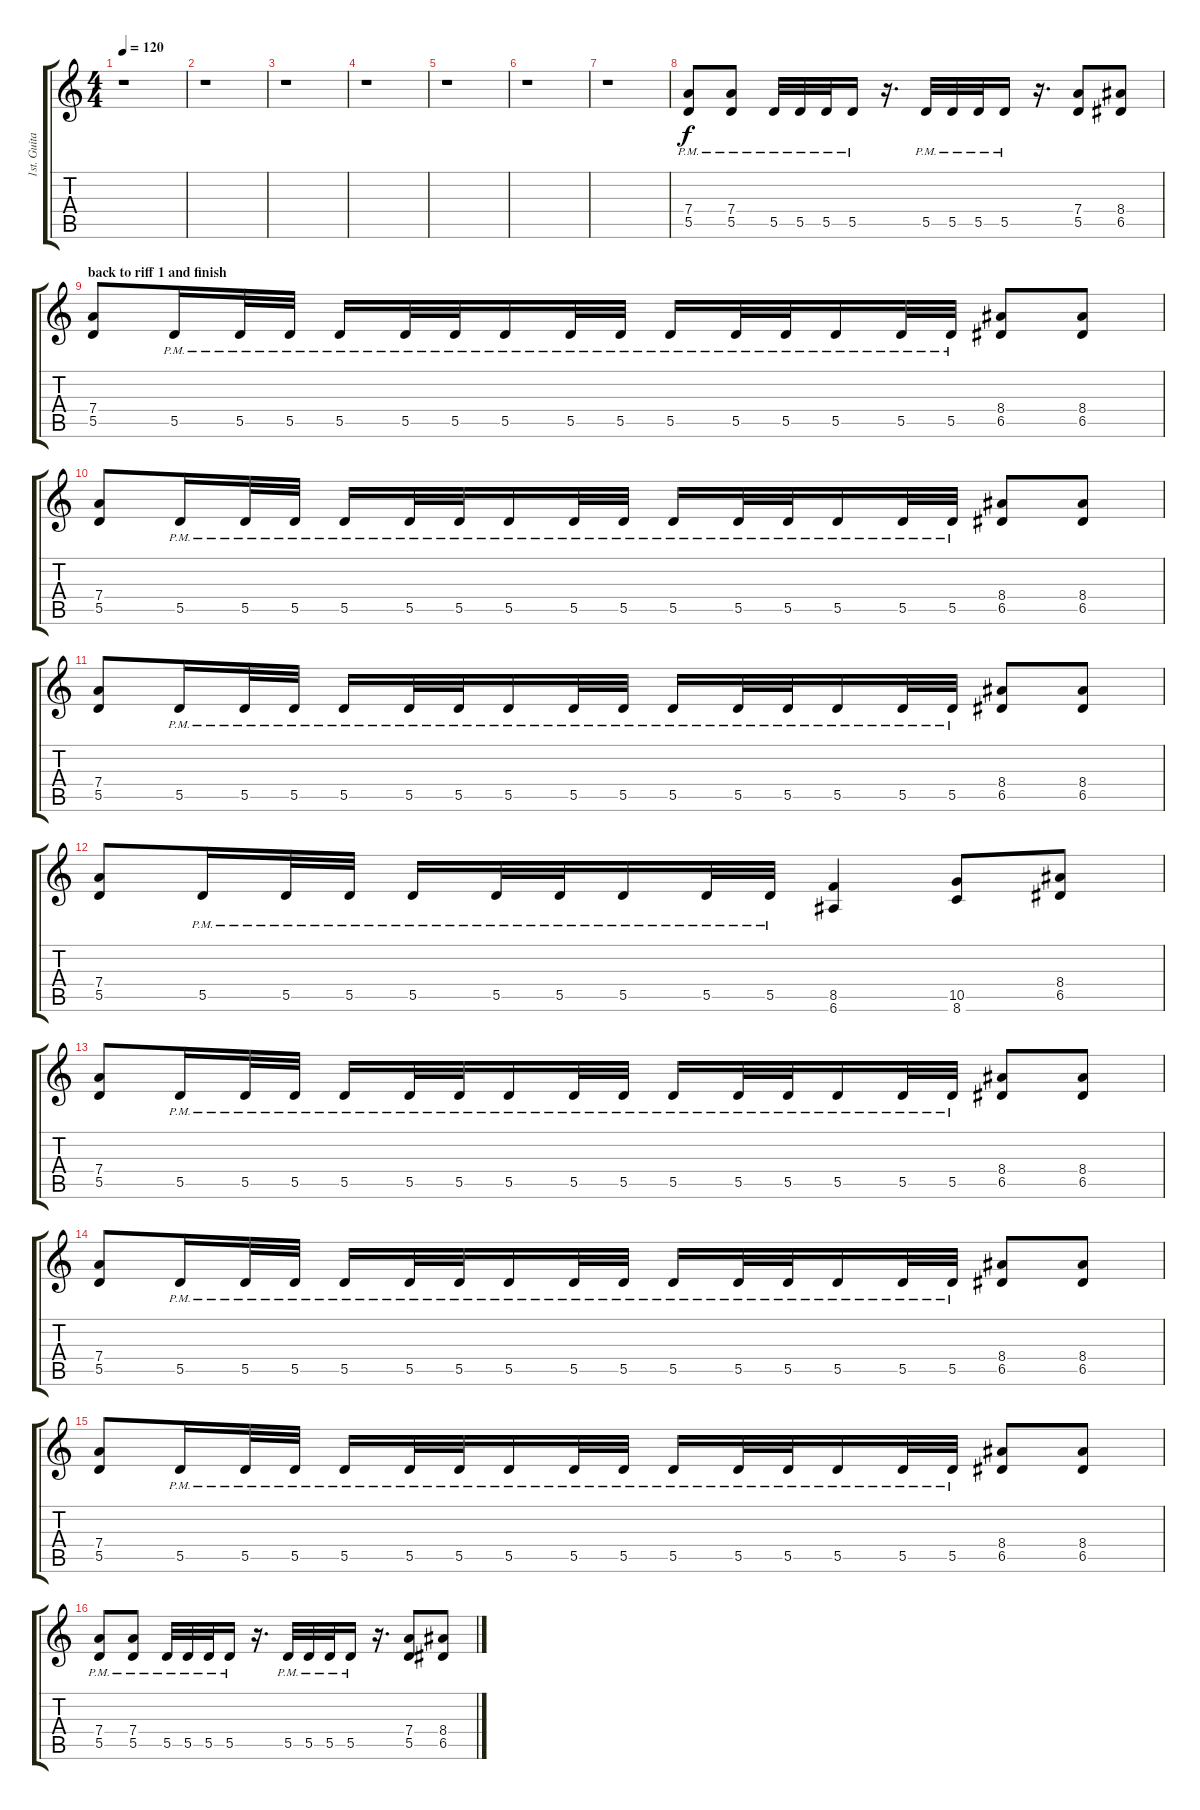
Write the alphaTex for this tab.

\track ("1st. Guitar L" "1st. Guita") {instrument overdrivenguitar}
\staff {score tabs}
\tuning (E4 B3 G3 D3 A2 E2) {hide}
\ts (4 4)
\tempo 120
\clef g2
\ks c
r.1{dy f} |
r.1 |
r.1 |
r.1 |
r.1 |
r.1 |
r.1 |
(7.4{pm} 5.5{pm}).8{balance 6} (7.4{pm} 5.5{pm}).8 5.5{pm}.32 5.5{pm}.32 5.5{pm}.32 5.5{pm}.16 r.16{d} 5.5{pm}.32 5.5{pm}.32 5.5{pm}.32 5.5{pm}.16 r.16{d} (7.4 5.5).8 (8.4 6.5).8 |
\section ("" "back to riff 1 and finish")
(7.4 5.5).8 5.5{pm}.16 5.5{pm}.32 5.5{pm}.32 5.5{pm}.16 5.5{pm}.32 5.5{pm}.32 5.5{pm}.16 5.5{pm}.32 5.5{pm}.32 5.5{pm}.16 5.5{pm}.32 5.5{pm}.32 5.5{pm}.16 5.5{pm}.32 5.5{pm}.32 (8.4 6.5).8 (8.4 6.5).8 |
(7.4 5.5).8 5.5{pm}.16 5.5{pm}.32 5.5{pm}.32 5.5{pm}.16 5.5{pm}.32 5.5{pm}.32 5.5{pm}.16 5.5{pm}.32 5.5{pm}.32 5.5{pm}.16 5.5{pm}.32 5.5{pm}.32 5.5{pm}.16 5.5{pm}.32 5.5{pm}.32 (8.4 6.5).8 (8.4 6.5).8 |
(7.4 5.5).8 5.5{pm}.16 5.5{pm}.32 5.5{pm}.32 5.5{pm}.16 5.5{pm}.32 5.5{pm}.32 5.5{pm}.16 5.5{pm}.32 5.5{pm}.32 5.5{pm}.16 5.5{pm}.32 5.5{pm}.32 5.5{pm}.16 5.5{pm}.32 5.5{pm}.32 (8.4 6.5).8 (8.4 6.5).8 |
(7.4 5.5).8 5.5{pm}.16 5.5{pm}.32 5.5{pm}.32 5.5{pm}.16 5.5{pm}.32 5.5{pm}.32 5.5{pm}.16 5.5{pm}.32 5.5{pm}.32 (8.5 6.6).4 (10.5 8.6).8 (8.4 6.5).8 |
(7.4 5.5).8 5.5{pm}.16 5.5{pm}.32 5.5{pm}.32 5.5{pm}.16 5.5{pm}.32 5.5{pm}.32 5.5{pm}.16 5.5{pm}.32 5.5{pm}.32 5.5{pm}.16 5.5{pm}.32 5.5{pm}.32 5.5{pm}.16 5.5{pm}.32 5.5{pm}.32 (8.4 6.5).8 (8.4 6.5).8 |
(7.4 5.5).8 5.5{pm}.16 5.5{pm}.32 5.5{pm}.32 5.5{pm}.16 5.5{pm}.32 5.5{pm}.32 5.5{pm}.16 5.5{pm}.32 5.5{pm}.32 5.5{pm}.16 5.5{pm}.32 5.5{pm}.32 5.5{pm}.16 5.5{pm}.32 5.5{pm}.32 (8.4 6.5).8 (8.4 6.5).8 |
(7.4 5.5).8 5.5{pm}.16 5.5{pm}.32 5.5{pm}.32 5.5{pm}.16 5.5{pm}.32 5.5{pm}.32 5.5{pm}.16 5.5{pm}.32 5.5{pm}.32 5.5{pm}.16 5.5{pm}.32 5.5{pm}.32 5.5{pm}.16 5.5{pm}.32 5.5{pm}.32 (8.4 6.5).8 (8.4 6.5).8 |
(7.4{pm} 5.5{pm}).8{balance 6} (7.4{pm} 5.5{pm}).8 5.5{pm}.32 5.5{pm}.32 5.5{pm}.32 5.5{pm}.16 r.16{d} 5.5{pm}.32 5.5{pm}.32 5.5{pm}.32 5.5{pm}.16 r.16{d} (7.4 5.5).8 (8.4 6.5).8
